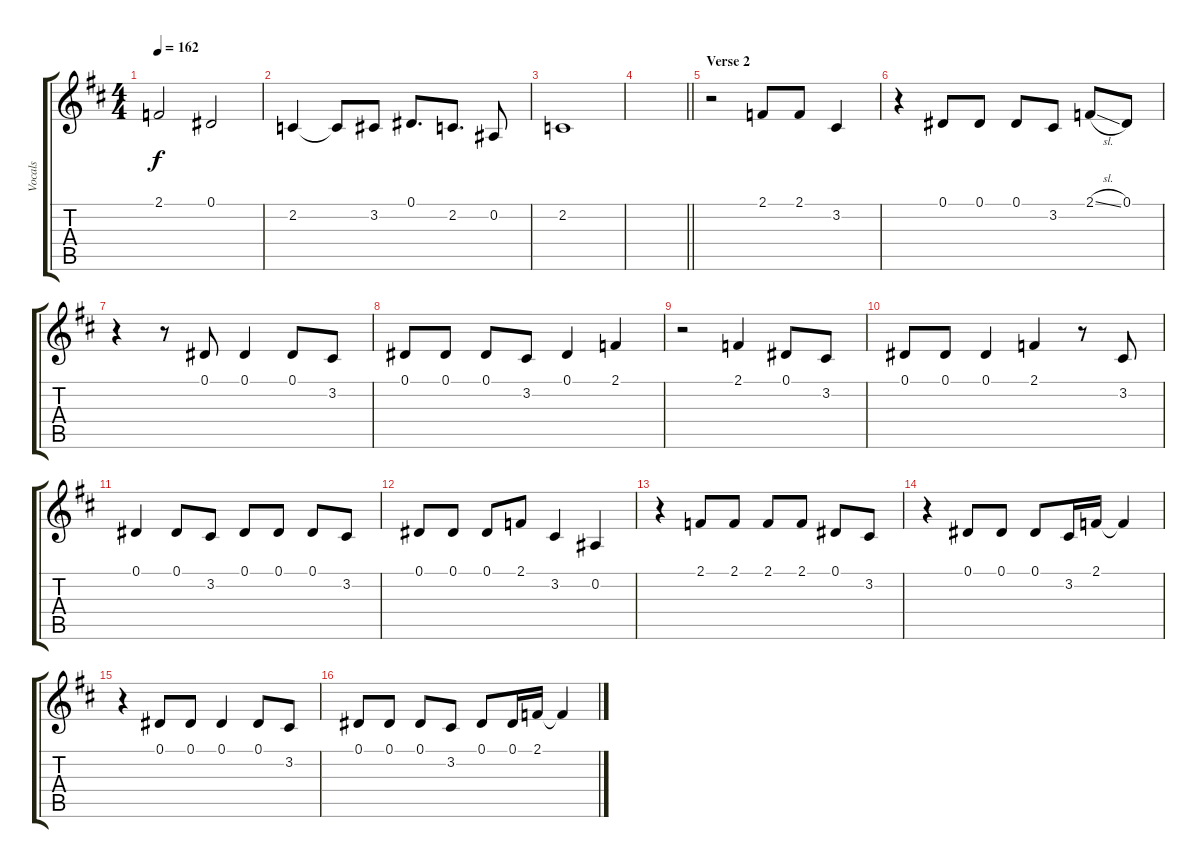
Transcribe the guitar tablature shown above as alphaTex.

\track ("Vocals" "Vocals") {instrument oboe}
\staff {score tabs}
\tuning (Eb4 Bb3 Gb3 Db3 Ab2 Eb2) {hide}
\ts (4 4)
\tempo 162
\clef g2
\ks d
2.1.2{dy f} 0.1.2 |
2.2.4 2.2{t}.8 3.2.8 0.1.8{d} 2.2.8{d} 0.2.8 |
2.2.1 |
\barLineRight lightlight
|
\section ("" "Verse 2")
r.2 2.1.8 2.1.8 3.2.4 |
r.4 0.1.8 0.1.8 0.1.8 3.2.8 2.1{sl}.8 0.1.8 |
r.4 r.8 0.1.8 0.1.4 0.1.8 3.2.8 |
0.1.8 0.1.8 0.1.8 3.2.8 0.1.4 2.1.4 |
r.2 2.1.4 0.1.8 3.2.8 |
0.1.8 0.1.8 0.1.4 2.1.4 r.8 3.2.8 |
0.1.4 0.1.8 3.2.8 0.1.8 0.1.8 0.1.8 3.2.8 |
0.1.8 0.1.8 0.1.8 2.1.8 3.2.4 0.2.4 |
r.4 2.1.8 2.1.8 2.1.8 2.1.8 0.1.8 3.2.8 |
r.4 0.1.8 0.1.8 0.1.8 3.2.16 2.1.16 2.1{t}.4 |
r.4 0.1.8 0.1.8 0.1.4 0.1.8 3.2.8 |
0.1.8 0.1.8 0.1.8 3.2.8 0.1.8 0.1.16 2.1.16 2.1{t}.4
